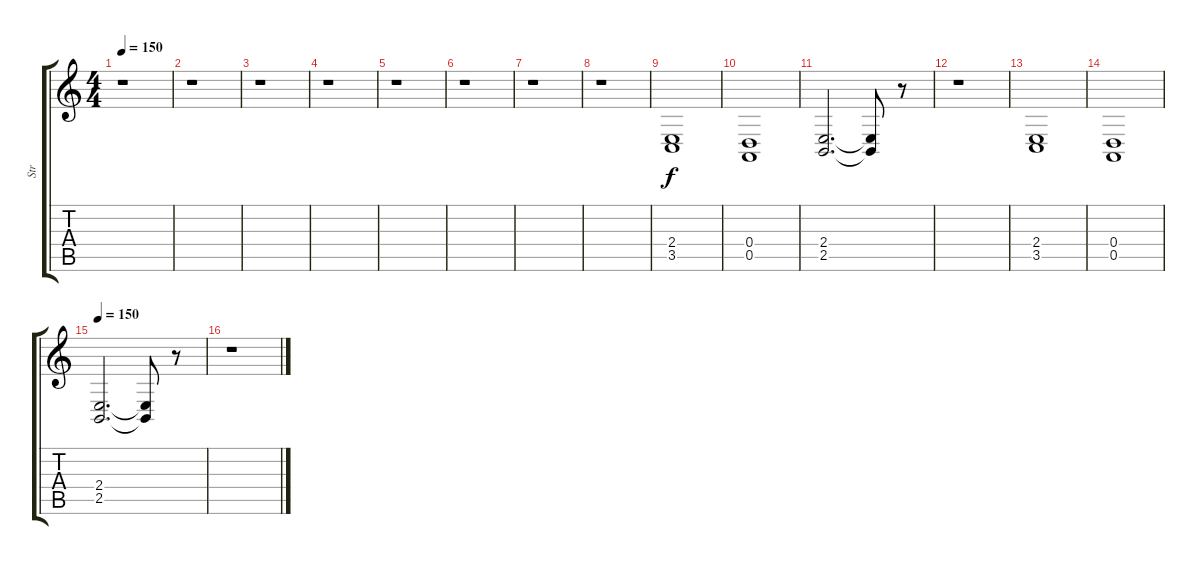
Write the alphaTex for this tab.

\track ("Str" "Str") {instrument stringensemble2}
\staff {score tabs}
\tuning (E4 B3 G3 D3 A2 E2) {hide}
\ts (4 4)
\tempo 150
\clef g2
\ks c
r.1{dy f} |
r.1 |
r.1 |
r.1 |
r.1 |
r.1 |
r.1 |
r.1 |
(2.4 3.5).1 |
(0.4 0.5).1 |
(2.4 2.5).2{d} (2.4{t} 2.5{t}).8 r.8 |
r.1 |
(2.4 3.5).1 |
(0.4 0.5).1 |
\tempo 150
(2.4 2.5).2{d} (2.4{t} 2.5{t}).8 r.8 |
r.1
